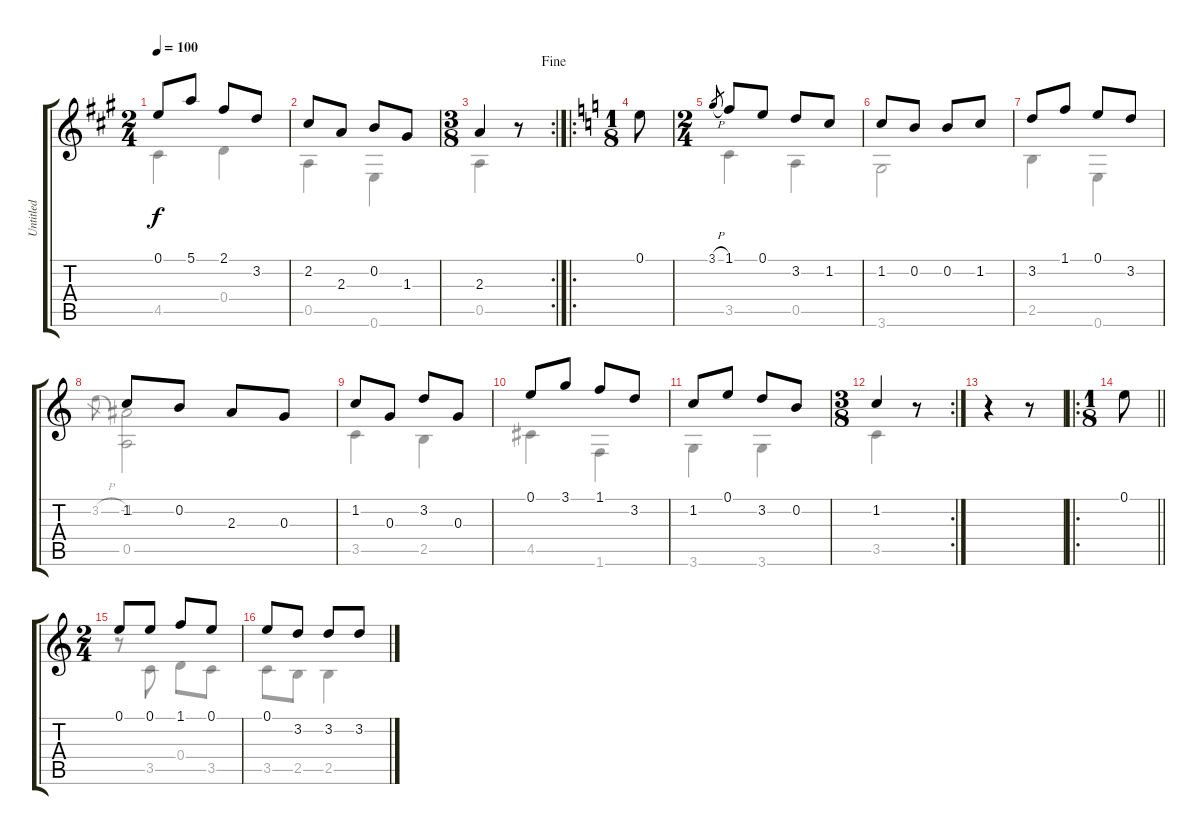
\track ("Untitled" "Untitled") {instrument acousticguitarnylon}
\staff {score tabs}
\tuning (E4 B3 G3 D3 A2 E2) {hide}
\voice
\ts (2 4)
\tempo 100
\clef g2
\ks a
0.1.8{dy f} 5.1.8 2.1.8 3.2.8 |
2.2.8 2.3.8 0.2.8 1.3.8 |
\rc 2
\ts (3 8)
\jump fine
2.3.4 r.8 |
\ro
\ts (1 8)
\ks c
0.1.8 |
\ts (2 4)
3.1{h}.8{gr} 1.1.8 0.1.8 3.2.8 1.2.8 |
1.2.8 0.2.8 0.2.8 1.2.8 |
3.2.8 1.1.8 0.1.8 3.2.8 |
1.2.8 0.2.8 2.3.8 0.3.8 |
1.2.8 0.3.8 3.2.8 0.3.8 |
0.1.8 3.1.8 1.1.8 3.2.8 |
1.2.8 0.1.8 3.2.8 0.2.8 |
\rc 2
\ts (3 8)
1.2.4 r.8 |
r.4 r.8 |
\ro
\ts (1 8)
\barLineRight lightlight
0.1.8 |
\ts (2 4)
0.1.8 0.1.8 1.1.8 0.1.8 |
0.1.8 3.2.8 3.2.8 3.2.8
\voice
\clef g2
\ottava regular
\simile none
\ks a
4.5.4{dy f} 0.4.4 |
0.5.4 0.6.4 |
0.5.4 r.8 |
\ks c
|
3.5.4 0.5.4 |
3.6.2 |
2.5.4 0.6.4 |
3.2{h}.8{gr} (-1.2 0.5).2 |
3.5.4 2.5.4 |
4.5.4 1.6.4 |
3.6.4 3.6.4 |
3.5.4 r.8 |
|
\barLineRight lightlight
|
r.8 3.5.8 0.4.8 3.5.8 |
3.5.8 2.5.8 2.5.4
